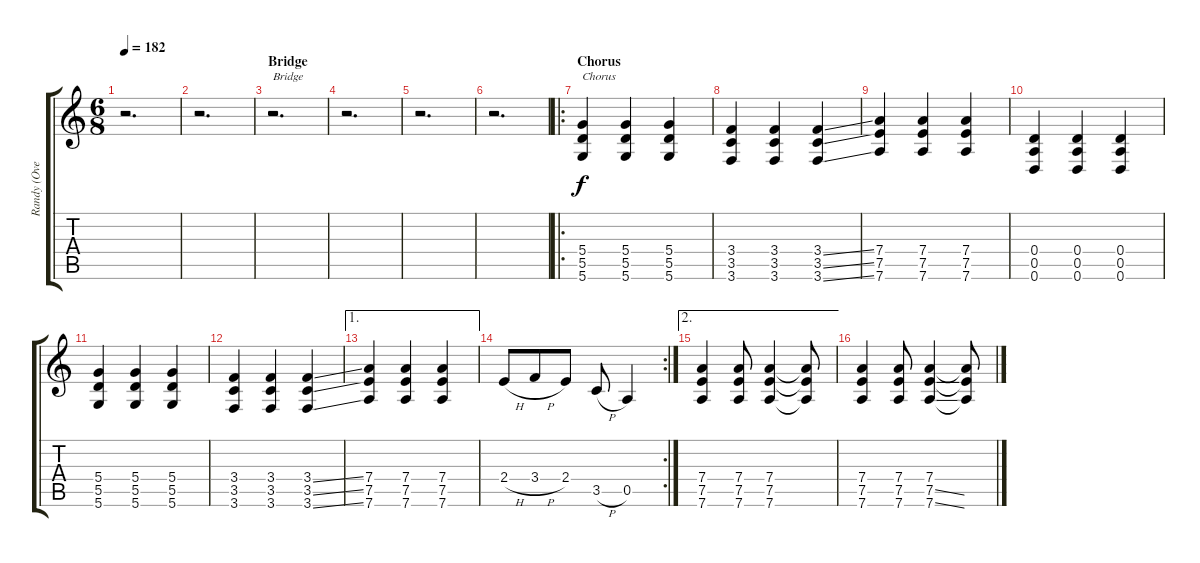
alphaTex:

\track ("Randy (Overdriven Guitar)" "Randy (Ove") {instrument overdrivenguitar}
\staff {score tabs}
\tuning (E4 B3 G3 D3 A2 D2) {hide}
\ts (6 8)
\tempo 182
\clef g2
\ks c
r.2{d dy f} |
r.2{d} |
\section ("" "Bridge")
r.2{d txt "Bridge"} |
r.2{d} |
r.2{d} |
r.2{d} |
\ro
\section ("" "Chorus")
(5.4 5.5 5.6).4{txt "Chorus"} (5.4 5.5 5.6).4 (5.4 5.5 5.6).4 |
(3.4 3.5 3.6).4 (3.4 3.5 3.6).4 (3.4{ss} 3.5{ss} 3.6{ss}).4 |
(7.4 7.5 7.6).4 (7.4 7.5 7.6).4 (7.4 7.5 7.6).4 |
(0.4 0.5 0.6).4 (0.4 0.5 0.6).4 (0.4 0.5 0.6).4 |
(5.4 5.5 5.6).4 (5.4 5.5 5.6).4 (5.4 5.5 5.6).4 |
(3.4 3.5 3.6).4 (3.4 3.5 3.6).4 (3.4{ss} 3.5{ss} 3.6{ss}).4 |
\ae 1
(7.4 7.5 7.6).4 (7.4 7.5 7.6).4 (7.4 7.5 7.6).4 |
\rc 2
2.4{h}.8 3.4{h}.8 2.4.8 3.5{h}.8 0.5.4 |
\ae 2
(7.4 7.5 7.6).4 (7.4 7.5 7.6).8 (7.4 7.5 7.6).4 (7.4{t} 7.5{t} 7.6{t}).8 |
(7.4 7.5 7.6).4 (7.4 7.5 7.6).8 (7.4 7.5{ss} 7.6{ss}).4 (7.4{t} 7.5{t} 7.6{t}).8
